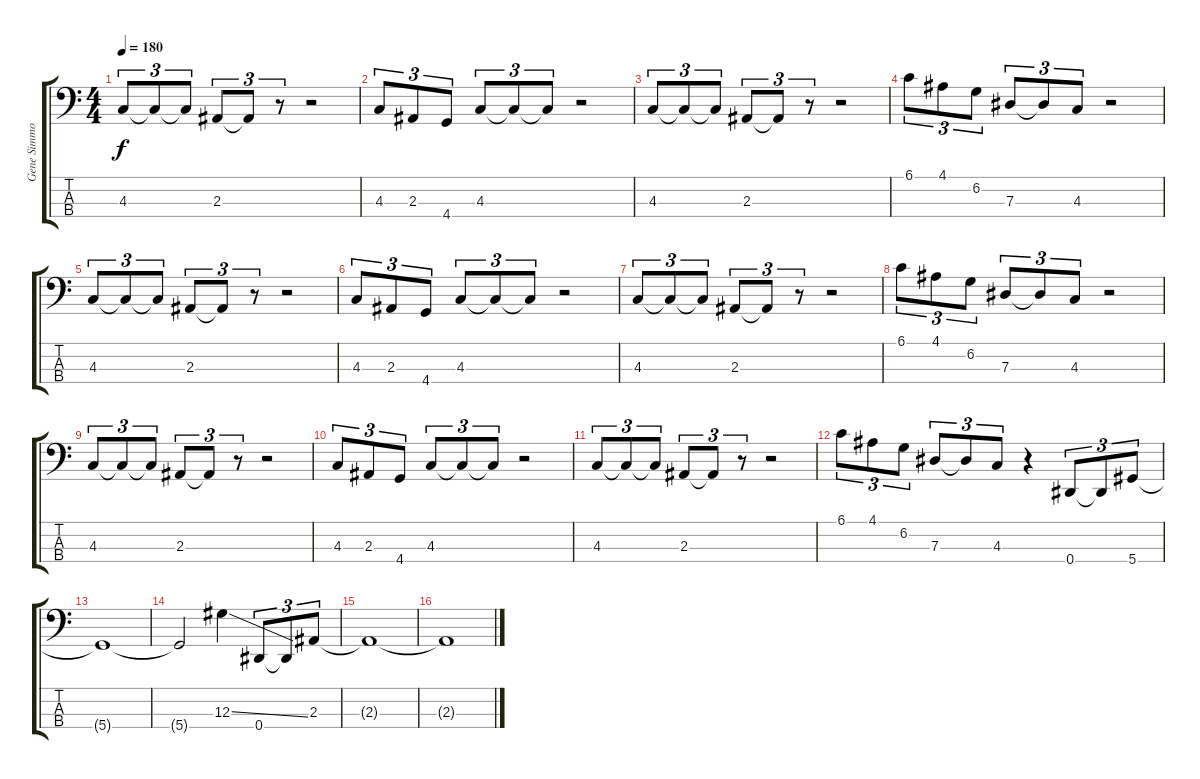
\track ("Gene Simmons" "Gene Simmo") {instrument electricbasspick}
\staff {score tabs}
\tuning (Gb2 Db2 Ab1 Eb1) {hide}
\ts (4 4)
\tempo 180
\clef f4
\ks c
4.3.8{tu (3 2) dy f} 4.3{t}.8{tu (3 2)} 4.3{t}.8{tu (3 2)} 2.3.8{tu (3 2)} 2.3{t}.8{tu (3 2)} r.8{tu (3 2)} r.2 |
4.3.8{tu (3 2)} 2.3.8{tu (3 2)} 4.4.8{tu (3 2)} 4.3.8{tu (3 2)} 4.3{t}.8{tu (3 2)} 4.3{t}.8{tu (3 2)} r.2 |
4.3.8{tu (3 2)} 4.3{t}.8{tu (3 2)} 4.3{t}.8{tu (3 2)} 2.3.8{tu (3 2)} 2.3{t}.8{tu (3 2)} r.8{tu (3 2)} r.2 |
6.1.8{tu (3 2)} 4.1.8{tu (3 2)} 6.2.8{tu (3 2)} 7.3.8{tu (3 2)} 7.3{t}.8{tu (3 2)} 4.3.8{tu (3 2)} r.2 |
4.3.8{tu (3 2)} 4.3{t}.8{tu (3 2)} 4.3{t}.8{tu (3 2)} 2.3.8{tu (3 2)} 2.3{t}.8{tu (3 2)} r.8{tu (3 2)} r.2 |
4.3.8{tu (3 2)} 2.3.8{tu (3 2)} 4.4.8{tu (3 2)} 4.3.8{tu (3 2)} 4.3{t}.8{tu (3 2)} 4.3{t}.8{tu (3 2)} r.2 |
4.3.8{tu (3 2)} 4.3{t}.8{tu (3 2)} 4.3{t}.8{tu (3 2)} 2.3.8{tu (3 2)} 2.3{t}.8{tu (3 2)} r.8{tu (3 2)} r.2 |
6.1.8{tu (3 2)} 4.1.8{tu (3 2)} 6.2.8{tu (3 2)} 7.3.8{tu (3 2)} 7.3{t}.8{tu (3 2)} 4.3.8{tu (3 2)} r.2 |
4.3.8{tu (3 2)} 4.3{t}.8{tu (3 2)} 4.3{t}.8{tu (3 2)} 2.3.8{tu (3 2)} 2.3{t}.8{tu (3 2)} r.8{tu (3 2)} r.2 |
4.3.8{tu (3 2)} 2.3.8{tu (3 2)} 4.4.8{tu (3 2)} 4.3.8{tu (3 2)} 4.3{t}.8{tu (3 2)} 4.3{t}.8{tu (3 2)} r.2 |
4.3.8{tu (3 2)} 4.3{t}.8{tu (3 2)} 4.3{t}.8{tu (3 2)} 2.3.8{tu (3 2)} 2.3{t}.8{tu (3 2)} r.8{tu (3 2)} r.2 |
6.1.8{tu (3 2)} 4.1.8{tu (3 2)} 6.2.8{tu (3 2)} 7.3.8{tu (3 2)} 7.3{t}.8{tu (3 2)} 4.3.8{tu (3 2)} r.4 0.4.8{tu (3 2)} 0.4{t}.8{tu (3 2)} 5.4.8{tu (3 2)} |
5.4{t}.1 |
5.4{t}.2 12.3{ss}.4 0.4.8{tu (3 2)} 0.4{t}.8{tu (3 2)} 2.3.8{tu (3 2)} |
2.3{t}.1 |
2.3{t}.1
